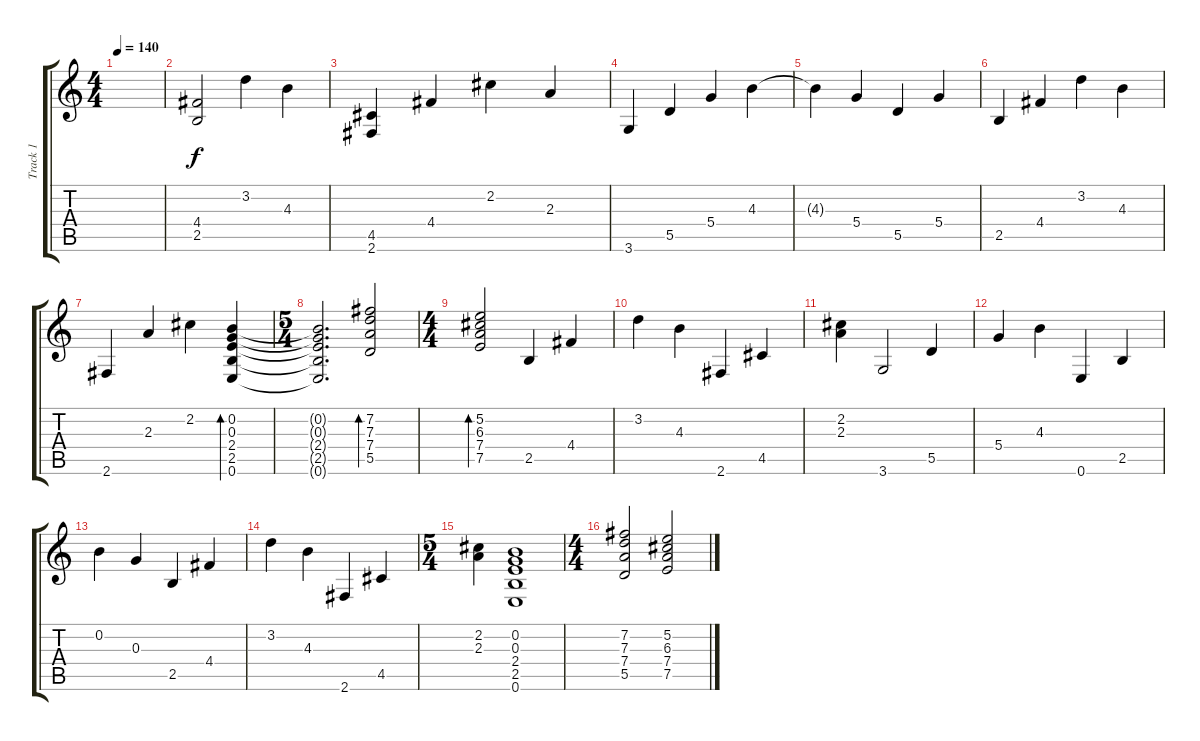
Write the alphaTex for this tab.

\track ("Track 1" "Track 1") {instrument acousticguitarsteel}
\staff {score tabs}
\tuning (E4 B3 G3 D3 A2 E2) {hide}
\ts (4 4)
\tempo 140
\clef g2
\ks c
|
(4.4 2.5).2 3.2.4 4.3.4 |
(4.5 2.6).4 4.4.4 2.2.4 2.3.4 |
3.6.4 5.5.4 5.4.4 4.3.4 |
4.3{t}.4 5.4.4 5.5.4 5.4.4 |
2.5.4 4.4.4 3.2.4 4.3.4 |
2.6.4 2.3.4 2.2.4 (0.2 0.3 2.4 2.5 0.6).4{bd 120} |
\ts (5 4)
(0.2{t} 0.3{t} 2.4{t} 2.5{t} 0.6{t}).2{d} (7.2 7.3 7.4 5.5).2{bd 240} |
\ts (4 4)
(5.2 6.3 7.4 7.5).2{bd 120} 2.5.4 4.4.4 |
3.2.4 4.3.4 2.6.4 4.5.4 |
(2.2 2.3).4 3.6.2 5.5.4 |
5.4.4 4.3.4 0.6.4 2.5.4 |
0.2.4 0.3.4 2.5.4 4.4.4 |
3.2.4 4.3.4 2.6.4 4.5.4 |
\ts (5 4)
(2.2 2.3).4 (0.2 0.3 2.4 2.5 0.6).1 |
\ts (4 4)
(7.2 7.3 7.4 5.5).2 (5.2 6.3 7.4 7.5).2
